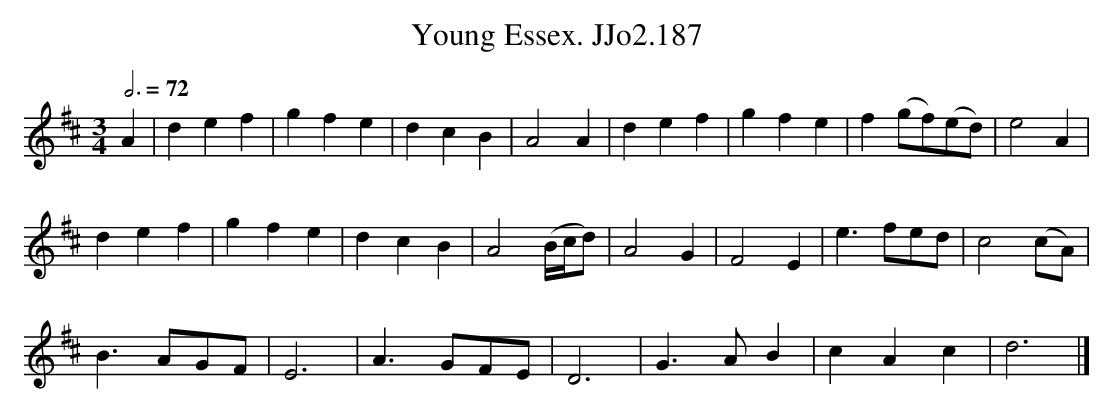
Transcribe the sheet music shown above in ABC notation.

X:1
T:Young Essex. JJo2.187
M:3/4
L:1/4
Q:3/4=72
K:D
A|def|gfe|dcB|A2A|\
def|gfe|f(g/f/)(e/d/)|e2A|
def|gfe|dcB|A2(B//c//d/)|\
A2G|F2E|e>fe/d/|c2(c/A/)|
B>AG/F/|E3|A>GF/E/|D3|\
G>AB|cAc|d3|]
